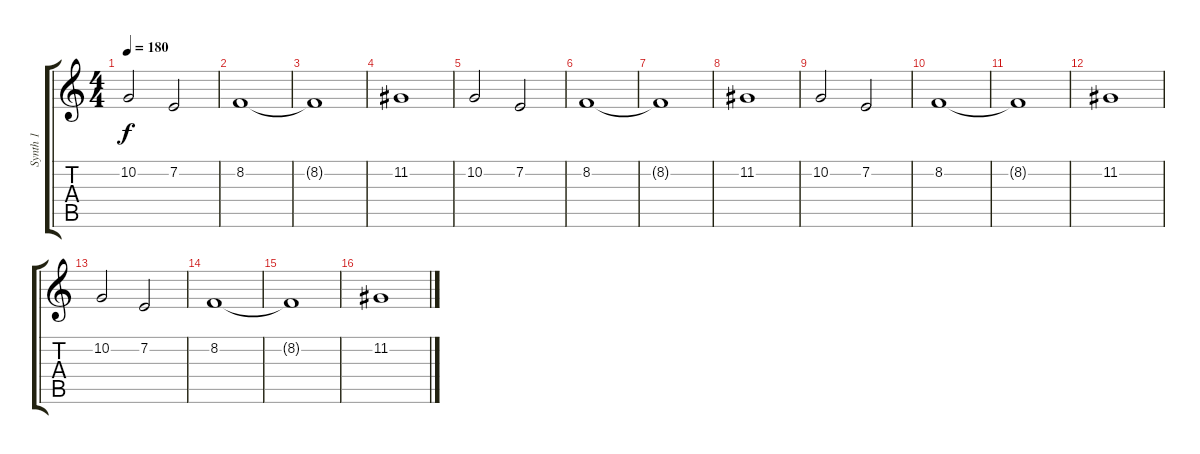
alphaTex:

\track ("Synth 1 " "Synth 1 ") {instrument synthstrings2}
\staff {score tabs}
\tuning (D4 A3 F3 C3 G2 C2) {hide}
\ts (4 4)
\tempo 180
\clef g2
\ks c
10.2.2{dy f} 7.2.2 |
8.2.1 |
8.2{t}.1 |
11.2.1 |
10.2.2 7.2.2 |
8.2.1 |
8.2{t}.1 |
11.2.1 |
10.2.2 7.2.2 |
8.2.1 |
8.2{t}.1 |
11.2.1 |
10.2.2 7.2.2 |
8.2.1 |
8.2{t}.1 |
11.2.1
